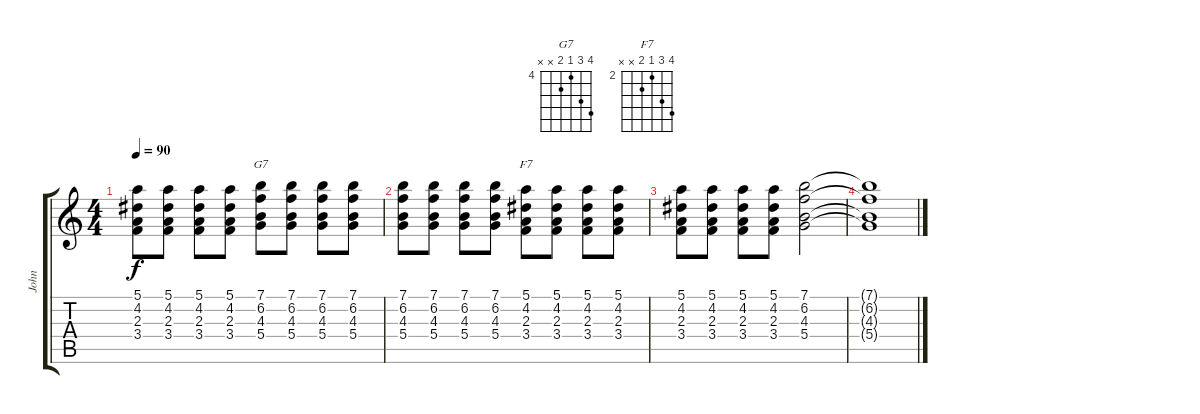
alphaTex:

\track ("John" "John") {instrument acousticguitarsteel}
\staff {score tabs}
\tuning (E4 B3 G3 D3 A2 E2) {hide}
\chord ("G7" 7 6 4 5 x x) {firstfret 4}
\chord ("F7" 5 4 2 3 x x) {firstfret 2}
\ts (4 4)
\tempo 90
\clef g2
\ks c
(5.1 4.2 2.3 3.4).8{dy f} (5.1 4.2 2.3 3.4).8 (5.1 4.2 2.3 3.4).8 (5.1 4.2 2.3 3.4).8 (7.1 6.2 4.3 5.4).8{ch "G7"} (7.1 6.2 4.3 5.4).8 (7.1 6.2 4.3 5.4).8 (7.1 6.2 4.3 5.4).8 |
(7.1 6.2 4.3 5.4).8 (7.1 6.2 4.3 5.4).8 (7.1 6.2 4.3 5.4).8 (7.1 6.2 4.3 5.4).8 (5.1 4.2 2.3 3.4).8{ch "F7"} (5.1 4.2 2.3 3.4).8 (5.1 4.2 2.3 3.4).8 (5.1 4.2 2.3 3.4).8 |
(5.1 4.2 2.3 3.4).8 (5.1 4.2 2.3 3.4).8 (5.1 4.2 2.3 3.4).8 (5.1 4.2 2.3 3.4).8 (7.1 6.2 4.3 5.4).2 |
(7.1{t} 6.2{t} 4.3{t} 5.4{t}).1
